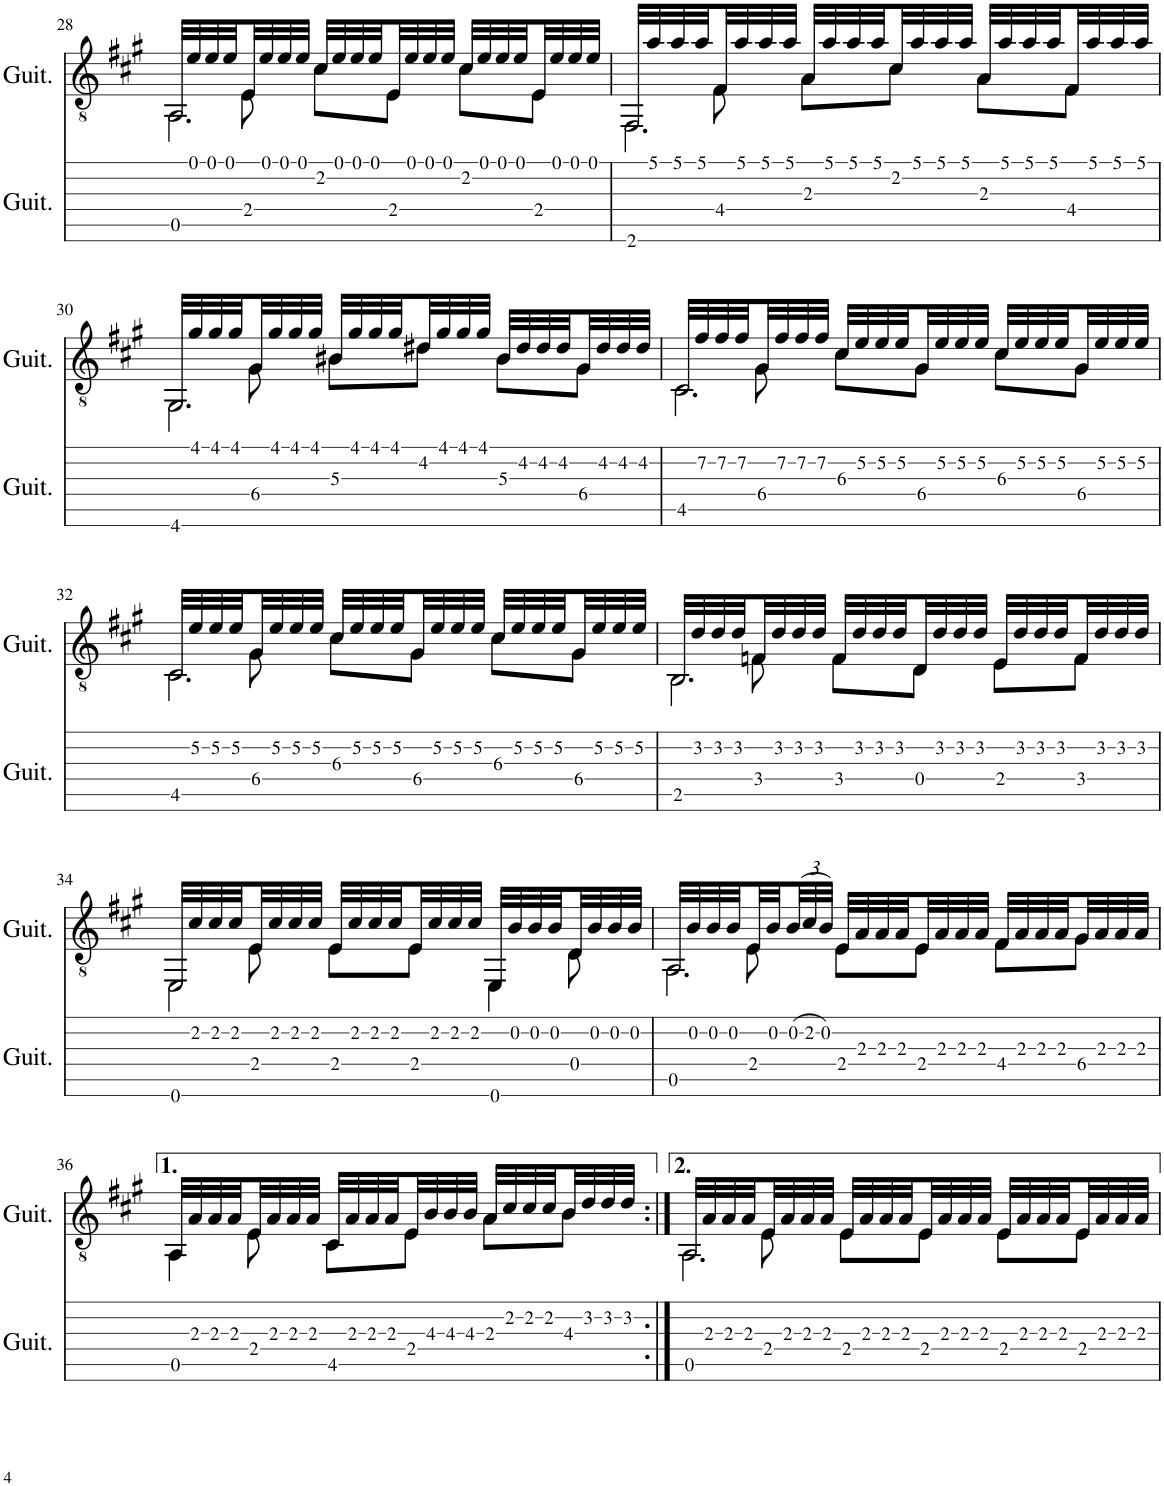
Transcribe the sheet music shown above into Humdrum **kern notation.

**kern	**kern
*part2	*part1
*staff2	*staff1
*I"Classical Guitar	*I"Classical Guitar
*I'Guit.	*I'Guit.
!!LO:PB:g=z
*	*clefGv2
*k[f#c#g#]	*k[f#c#g#]
*M3/4	*M3/4
=28	=28
!LO:N:head=open	!LO:N:head=open
*^	*^
*	*^	*	*^
32AALLL	8ryy	2.r	32AA/LLL	8ryy	2.AA\
32e	.	.	32e/	.	.
32e	.	.	32e/	.	.
32eJJ	.	.	32e/	.	.
32ELL	8r	.	32E/	8E\	.
32e	.	.	32e/	.	.
32e	.	.	32e/	.	.
32eJJJ	.	.	32e/JJJ	.	.
32c#LLL	8r	.	32c#/LLL	8c#\L	.
32e	.	.	32e/	.	.
32e	.	.	32e/	.	.
32eJJ	.	.	32e/	.	.
32ELL	8r	.	32E/	8E\J	.
32e	.	.	32e/	.	.
32e	.	.	32e/	.	.
32eJJJ	.	.	32e/JJJ	.	.
32c#LLL	8r	.	32c#/LLL	8c#\L	.
32e	.	.	32e/	.	.
32e	.	.	32e/	.	.
32eJJ	.	.	32e/	.	.
32ELL	8r	.	32E/	8E\J	.
32e	.	.	32e/	.	.
32e	.	.	32e/	.	.
32eJJJ	.	.	32e/JJJ	.	.
=29	=29	=29	=29	=29	=29
!	!	!	!LO:N:head=open	!	!
32r	8ryy	2.FF#	32FF#/LLL	8ryy	2.FF#\
32aLLL	.	.	32a/	.	.
32a	.	.	32a/	.	.
32aJJ	.	.	32a/	.	.
32F#LL	8r	.	32F#/	8F#\	.
32a	.	.	32a/	.	.
32a	.	.	32a/	.	.
32aJJJ	.	.	32a/JJJ	.	.
32ALLL	8r	.	32A/LLL	8A\L	.
32a	.	.	32a/	.	.
32a	.	.	32a/	.	.
32aJJ	.	.	32a/	.	.
32c#LL	8r	.	32c#/	8c#\J	.
32a	.	.	32a/	.	.
32a	.	.	32a/	.	.
32aJJJ	.	.	32a/JJJ	.	.
32ALLL	8r	.	32A/LLL	8A\L	.
32a	.	.	32a/	.	.
32a	.	.	32a/	.	.
32aJJ	.	.	32a/	.	.
32F#LL	8r	.	32F#/	8F#\J	.
32a	.	.	32a/	.	.
32a	.	.	32a/	.	.
32aJJJ	.	.	32a/JJJ	.	.
!!LO:LB:g=z	!!	!!
=30	=30	=30	=30	=30	=30
!	!	!	!LO:N:head=open	!	!
32r	8ryy	2.GG#	32GG#/LLL	8ryy	2.GG#\
32g#LLL	.	.	32g#/	.	.
32g#	.	.	32g#/	.	.
32g#JJJ	.	.	32g#/	.	.
32r	8G#	.	32G#/	8G#\	.
32g#LLL	.	.	32g#/	.	.
32g#	.	.	32g#/	.	.
32g#JJJ	.	.	32g#/JJJ	.	.
32r	8B#	.	32B#X/LLL	8B#\L	.
32g#LLL	.	.	32g#/	.	.
32g#	.	.	32g#/	.	.
32g#JJ	.	.	32g#/	.	.
32d#XLL	8r	.	32d#X/	8d#\J	.
32g#	.	.	32g#/	.	.
32g#	.	.	32g#/	.	.
32g#JJJ	.	.	32g#/JJJ	.	.
32r	8B#L	.	32B#/LLL	8B#\L	.
32d#LLL	.	.	32d#/	.	.
32d#	.	.	32d#/	.	.
32d#JJJ	.	.	32d#/	.	.
32r	8G#J	.	32G#/	8G#\J	.
32d#LLL	.	.	32d#/	.	.
32d#	.	.	32d#/	.	.
32d#JJJ	.	.	32d#/JJJ	.	.
=31	=31	=31	=31	=31	=31
!LO:N:head=open	!	!	!LO:N:head=open	!	!
32C#LLL	8ryy	2.r	32C#/LLL	8ryy	2.C#\
32f#	.	.	32f#/	.	.
32f#	.	.	32f#/	.	.
32f#JJJ	.	.	32f#/	.	.
32r	8G#	.	32G#/	8G#\	.
32f#LLL	.	.	32f#/	.	.
32f#	.	.	32f#/	.	.
32f#JJJ	.	.	32f#/JJJ	.	.
32c#LLL	8r	.	32c#/LLL	8c#\L	.
32e	.	.	32e/	.	.
32e	.	.	32e/	.	.
32eJJJ	.	.	32e/	.	.
32r	8G#	.	32G#/	8G#\J	.
32eLLL	.	.	32e/	.	.
32e	.	.	32e/	.	.
32eJJJ	.	.	32e/JJJ	.	.
32c#LLL	8r	.	32c#/LLL	8c#\L	.
32e	.	.	32e/	.	.
32e	.	.	32e/	.	.
32eJJJ	.	.	32e/	.	.
32r	8G#	.	32G#/	8G#\J	.
32eLLL	.	.	32e/	.	.
32e	.	.	32e/	.	.
32eJJJ	.	.	32e/JJJ	.	.
!!LO:LB:g=z	!!	!!
=32	=32	=32	=32	=32	=32
!LO:N:head=open	!	!	!LO:N:head=open	!	!
32C#LLL	8ryy	2.r	32C#/LLL	8ryy	2.C#\
32e	.	.	32e/	.	.
32e	.	.	32e/	.	.
32eJJ	.	.	32e/	.	.
32G#LL	8r	.	32G#/	8G#\	.
32e	.	.	32e/	.	.
32e	.	.	32e/	.	.
32eJJJ	.	.	32e/JJJ	.	.
32c#LLL	8r	.	32c#/LLL	8c#\L	.
32e	.	.	32e/	.	.
32e	.	.	32e/	.	.
32eJJ	.	.	32e/	.	.
32G#LL	8r	.	32G#/	8G#\J	.
32e	.	.	32e/	.	.
32e	.	.	32e/	.	.
32eJJJ	.	.	32e/JJJ	.	.
32c#LLL	8r	.	32c#/LLL	8c#\L	.
32e	.	.	32e/	.	.
32e	.	.	32e/	.	.
32eJJ	.	.	32e/	.	.
32G#LL	8r	.	32G#/	8G#\J	.
32e	.	.	32e/	.	.
32e	.	.	32e/	.	.
32eJJJ	.	.	32e/JJJ	.	.
=33	=33	=33	=33	=33	=33
!LO:N:head=open	!	!	!LO:N:head=open	!	!
32BBLLL	8ryy	2.r	32BB/LLL	8ryy	2.BB\
32d	.	.	32d/	.	.
32d	.	.	32d/	.	.
32dJJ	.	.	32d/	.	.
32FnLL	8r	.	32Fn/	8F\	.
32d	.	.	32d/	.	.
32d	.	.	32d/	.	.
32dJJJ	.	.	32d/JJJ	.	.
32FLLL	8r	.	32F/LLL	8F\L	.
32d	.	.	32d/	.	.
32d	.	.	32d/	.	.
32dJJJ	.	.	32d/	.	.
32r	8D	.	32D/	8D\J	.
32dLLL	.	.	32d/	.	.
32d	.	.	32d/	.	.
32dJJJ	.	.	32d/JJJ	.	.
32ELLL	8r	.	32E/LLL	8E\L	.
32d	.	.	32d/	.	.
32d	.	.	32d/	.	.
32dJJ	.	.	32d/	.	.
32FLL	8r	.	32F/	8F\J	.
32d	.	.	32d/	.	.
32d	.	.	32d/	.	.
32dJJJ	.	.	32d/JJJ	.	.
!!LO:LB:g=z	!!	!!
=34	=34	=34	=34	=34	=34
!	!	!	!LO:N:head=open	!	!
32r	8ryy	2EE	32EE/LLL	8ryy	2EE\
32c#LLL	.	.	32c#/	.	.
32c#	.	.	32c#/	.	.
32c#JJ	.	.	32c#/	.	.
32ELL	8r	.	32E/	8E\	.
32c#	.	.	32c#/	.	.
32c#	.	.	32c#/	.	.
32c#JJJ	.	.	32c#/JJJ	.	.
32ELLL	8r	.	32E/LLL	8E\L	.
32c#	.	.	32c#/	.	.
32c#	.	.	32c#/	.	.
32c#JJ	.	.	32c#/	.	.
32ELL	8r	.	32E/	8E\J	.
32c#	.	.	32c#/	.	.
32c#	.	.	32c#/	.	.
32c#JJJ	.	.	32c#/JJJ	.	.
32r	8ryy	4EE	32EE/LLL	8ryy	4EE\
32BLLL	.	.	32B/	.	.
32B	.	.	32B/	.	.
32BJJ	.	.	32B/	.	.
32DLL	8r	.	32D/	8D\	.
32B	.	.	32B/	.	.
32B	.	.	32B/	.	.
32BJJJ	.	.	32B/JJJ	.	.
=35	=35	=35	=35	=35	=35
!LO:N:head=open	!	!	!LO:N:head=open	!	!
32AALLL	8ryy	2.r	32AA/LLL	8ryy	2.AA\
32B	.	.	32B/	.	.
32B	.	.	32B/	.	.
32BJJ	.	.	32B/	.	.
32ELL	8r	.	32E/	8E\	.
32B	.	.	32B/JJ	.	.
*Xbrackettup	*	*	*Xbrackettup	*	*
(48B	.	.	(48B/LL	.	.
48c#	.	.	48c#/	.	.
48BJJJ)	.	.	48B/JJJ)	.	.
32ELLL	8r	.	32E/LLL	8E\L	.
32A	.	.	32A/	.	.
32A	.	.	32A/	.	.
32AJJ	.	.	32A/	.	.
32ELL	8r	.	32E/	8E\J	.
32A	.	.	32A/	.	.
32A	.	.	32A/	.	.
32AJJJ	.	.	32A/JJJ	.	.
32F#LLL	8r	.	32F#/LLL	8F#\L	.
32A	.	.	32A/	.	.
32A	.	.	32A/	.	.
32AJJJ	.	.	32A/	.	.
32r	8G#	.	32G#/	8G#\J	.
32ALLL	.	.	32A/	.	.
32A	.	.	32A/	.	.
32AJJJ	.	.	32A/JJJ	.	.
!!LO:LB:g=z	!!	!!
=36	=36	=36	=36	=36	=36
!LO:N:head=solid	!	!	!LO:N:head=solid	!	!
32AALLL	8ryy	4r	32AA/LLL	8ryy	4AA\
32A	.	.	32A/	.	.
32A	.	.	32A/	.	.
32AJJ	.	.	32A/	.	.
32ELL	8r	.	32E/	8E\	.
32A	.	.	32A/	.	.
32A	.	.	32A/	.	.
32AJJJ	.	.	32A/JJJ	.	.
32C#LLL	8r	2ryy	32C#/LLL	8C#\L	2ryy
32A	.	.	32A/	.	.
32A	.	.	32A/	.	.
32AJJ	.	.	32A/	.	.
32ELL	8r	.	32E/	8E\J	.
32B	.	.	32B/	.	.
32B	.	.	32B/	.	.
32BJJJ	.	.	32B/JJJ	.	.
32ALLL	8r	.	32A/LLL	8A\L	.
32c#	.	.	32c#/	.	.
32c#	.	.	32c#/	.	.
32c#JJJ	.	.	32c#/	.	.
32r	8B	.	32B/	8B\J	.
32dLLL	.	.	32d/	.	.
32d	.	.	32d/	.	.
32dJJJ	.	.	32d/JJJ	.	.
=37:|!	=37:|!	=37:|!	=37:|!	=37:|!	=37:|!
!LO:N:head=open	!	!	!LO:N:head=open	!	!
32AALLL	8ryy	2.r	32AA/LLL	8ryy	2.AA\
32A	.	.	32A/	.	.
32A	.	.	32A/	.	.
32AJJ	.	.	32A/	.	.
32ELL	8r	.	32E/	8E\	.
32A	.	.	32A/	.	.
32A	.	.	32A/	.	.
32AJJJ	.	.	32A/JJJ	.	.
32ELLL	8r	.	32E/LLL	8E\L	.
32A	.	.	32A/	.	.
32A	.	.	32A/	.	.
32AJJ	.	.	32A/	.	.
32ELL	8r	.	32E/	8E\J	.
32A	.	.	32A/	.	.
32A	.	.	32A/	.	.
32AJJJ	.	.	32A/JJJ	.	.
32ELLL	8r	.	32E/LLL	8E\L	.
32A	.	.	32A/	.	.
32A	.	.	32A/	.	.
32AJJ	.	.	32A/	.	.
32ELL	8r	.	32E/	8E\J	.
32A	.	.	32A/	.	.
32A	.	.	32A/	.	.
32AJJJ	.	.	32A/JJJ	.	.
*v	*v	*v	*	*	*
*	*v	*v	*v
=	=
*-	*-
